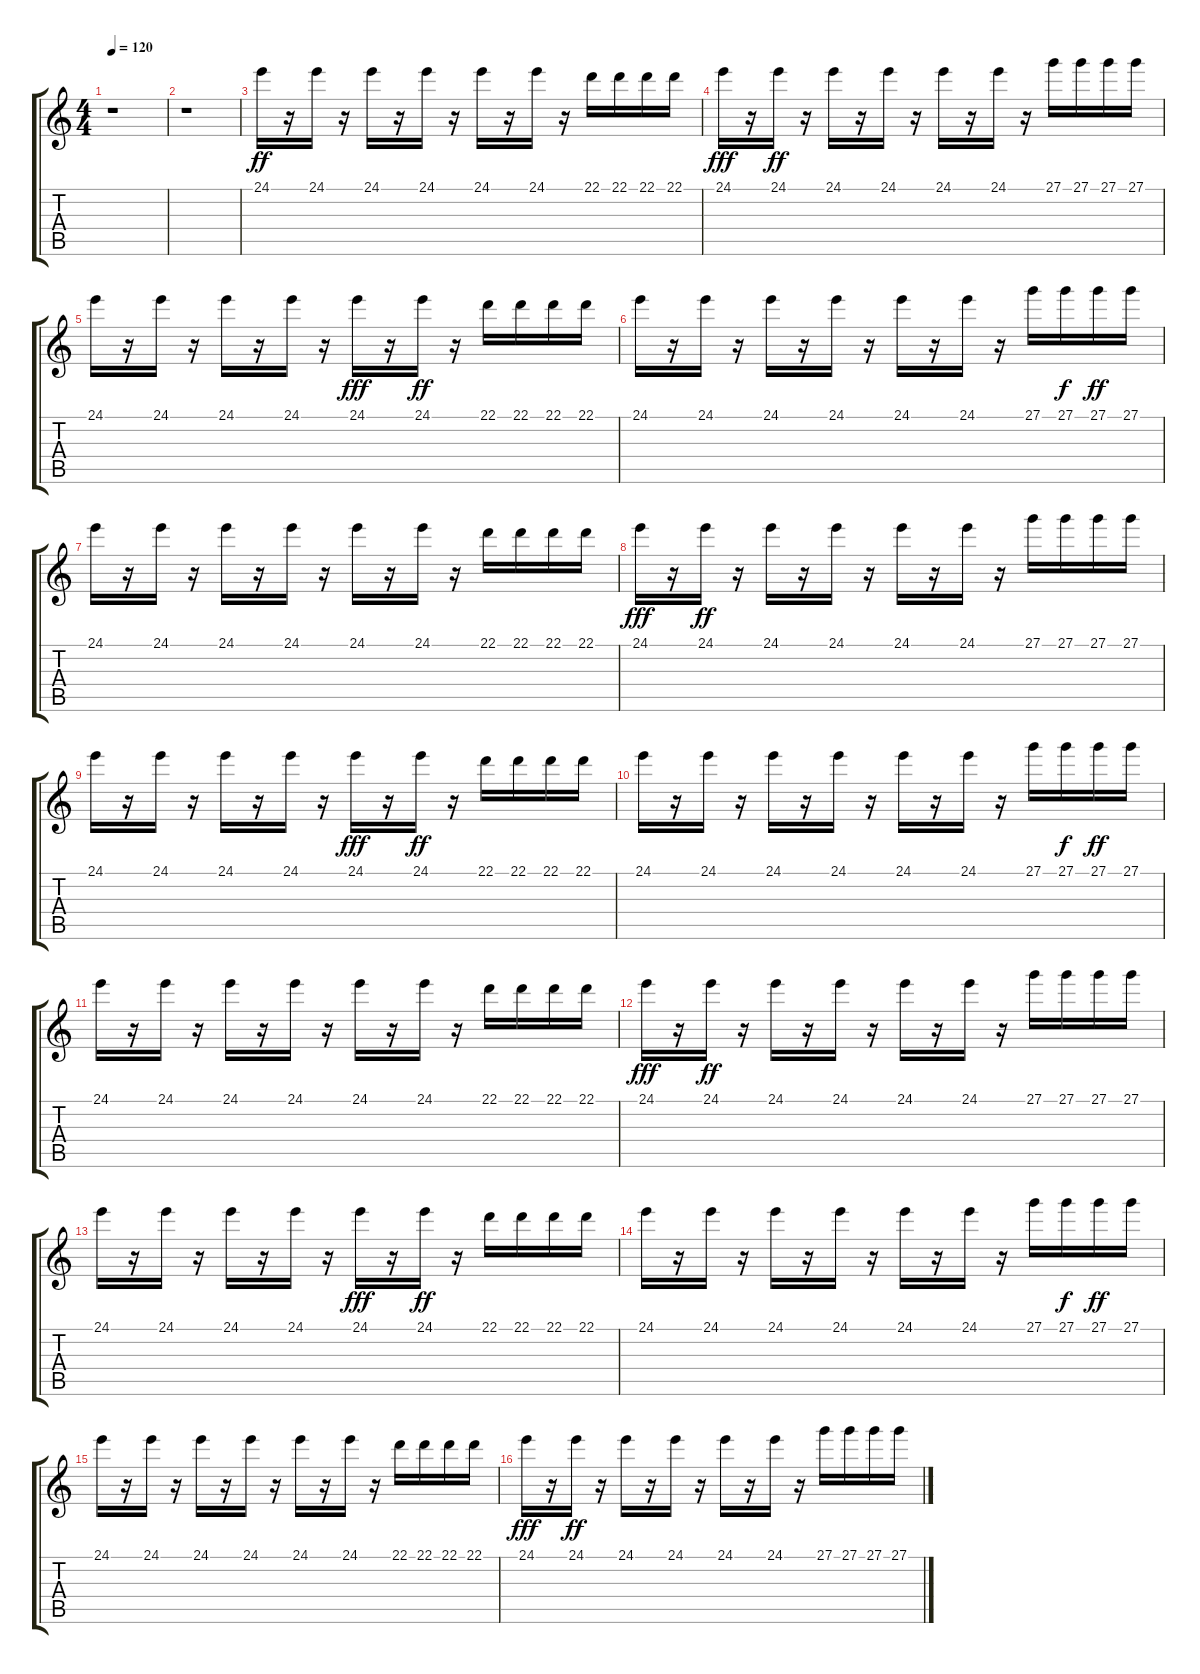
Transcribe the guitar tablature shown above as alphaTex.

\track "" {instrument pad1newage}
\staff {score tabs}
\tuning (E4 B3 G3 D3 A2 E2) {hide}
\ts (4 4)
\tempo 120
\clef g2
\ks c
r.1{dy ff} |
r.1 |
24.1.16 r.16 24.1.16 r.16 24.1.16 r.16 24.1.16 r.16 24.1.16 r.16 24.1.16 r.16 22.1.16 22.1.16 22.1.16 22.1.16 |
24.1.16{dy fff} r.16 24.1.16{dy ff} r.16 24.1.16 r.16 24.1.16 r.16 24.1.16 r.16 24.1.16 r.16 27.1.16 27.1.16 27.1.16 27.1.16 |
24.1.16 r.16 24.1.16 r.16 24.1.16 r.16 24.1.16 r.16 24.1.16{dy fff} r.16 24.1.16{dy ff} r.16 22.1.16 22.1.16 22.1.16 22.1.16 |
24.1.16 r.16 24.1.16 r.16 24.1.16 r.16 24.1.16 r.16 24.1.16 r.16 24.1.16 r.16 27.1.16 27.1.16{dy f} 27.1.16{dy ff} 27.1.16 |
24.1.16 r.16 24.1.16 r.16 24.1.16 r.16 24.1.16 r.16 24.1.16 r.16 24.1.16 r.16 22.1.16 22.1.16 22.1.16 22.1.16 |
24.1.16{dy fff} r.16 24.1.16{dy ff} r.16 24.1.16 r.16 24.1.16 r.16 24.1.16 r.16 24.1.16 r.16 27.1.16 27.1.16 27.1.16 27.1.16 |
24.1.16 r.16 24.1.16 r.16 24.1.16 r.16 24.1.16 r.16 24.1.16{dy fff} r.16 24.1.16{dy ff} r.16 22.1.16 22.1.16 22.1.16 22.1.16 |
24.1.16 r.16 24.1.16 r.16 24.1.16 r.16 24.1.16 r.16 24.1.16 r.16 24.1.16 r.16 27.1.16 27.1.16{dy f} 27.1.16{dy ff} 27.1.16 |
24.1.16 r.16 24.1.16 r.16 24.1.16 r.16 24.1.16 r.16 24.1.16 r.16 24.1.16 r.16 22.1.16 22.1.16 22.1.16 22.1.16 |
24.1.16{dy fff} r.16 24.1.16{dy ff} r.16 24.1.16 r.16 24.1.16 r.16 24.1.16 r.16 24.1.16 r.16 27.1.16 27.1.16 27.1.16 27.1.16 |
24.1.16 r.16 24.1.16 r.16 24.1.16 r.16 24.1.16 r.16 24.1.16{dy fff} r.16 24.1.16{dy ff} r.16 22.1.16 22.1.16 22.1.16 22.1.16 |
24.1.16 r.16 24.1.16 r.16 24.1.16 r.16 24.1.16 r.16 24.1.16 r.16 24.1.16 r.16 27.1.16 27.1.16{dy f} 27.1.16{dy ff} 27.1.16 |
24.1.16 r.16 24.1.16 r.16 24.1.16 r.16 24.1.16 r.16 24.1.16 r.16 24.1.16 r.16 22.1.16 22.1.16 22.1.16 22.1.16 |
24.1.16{dy fff} r.16 24.1.16{dy ff} r.16 24.1.16 r.16 24.1.16 r.16 24.1.16 r.16 24.1.16 r.16 27.1.16 27.1.16 27.1.16 27.1.16
